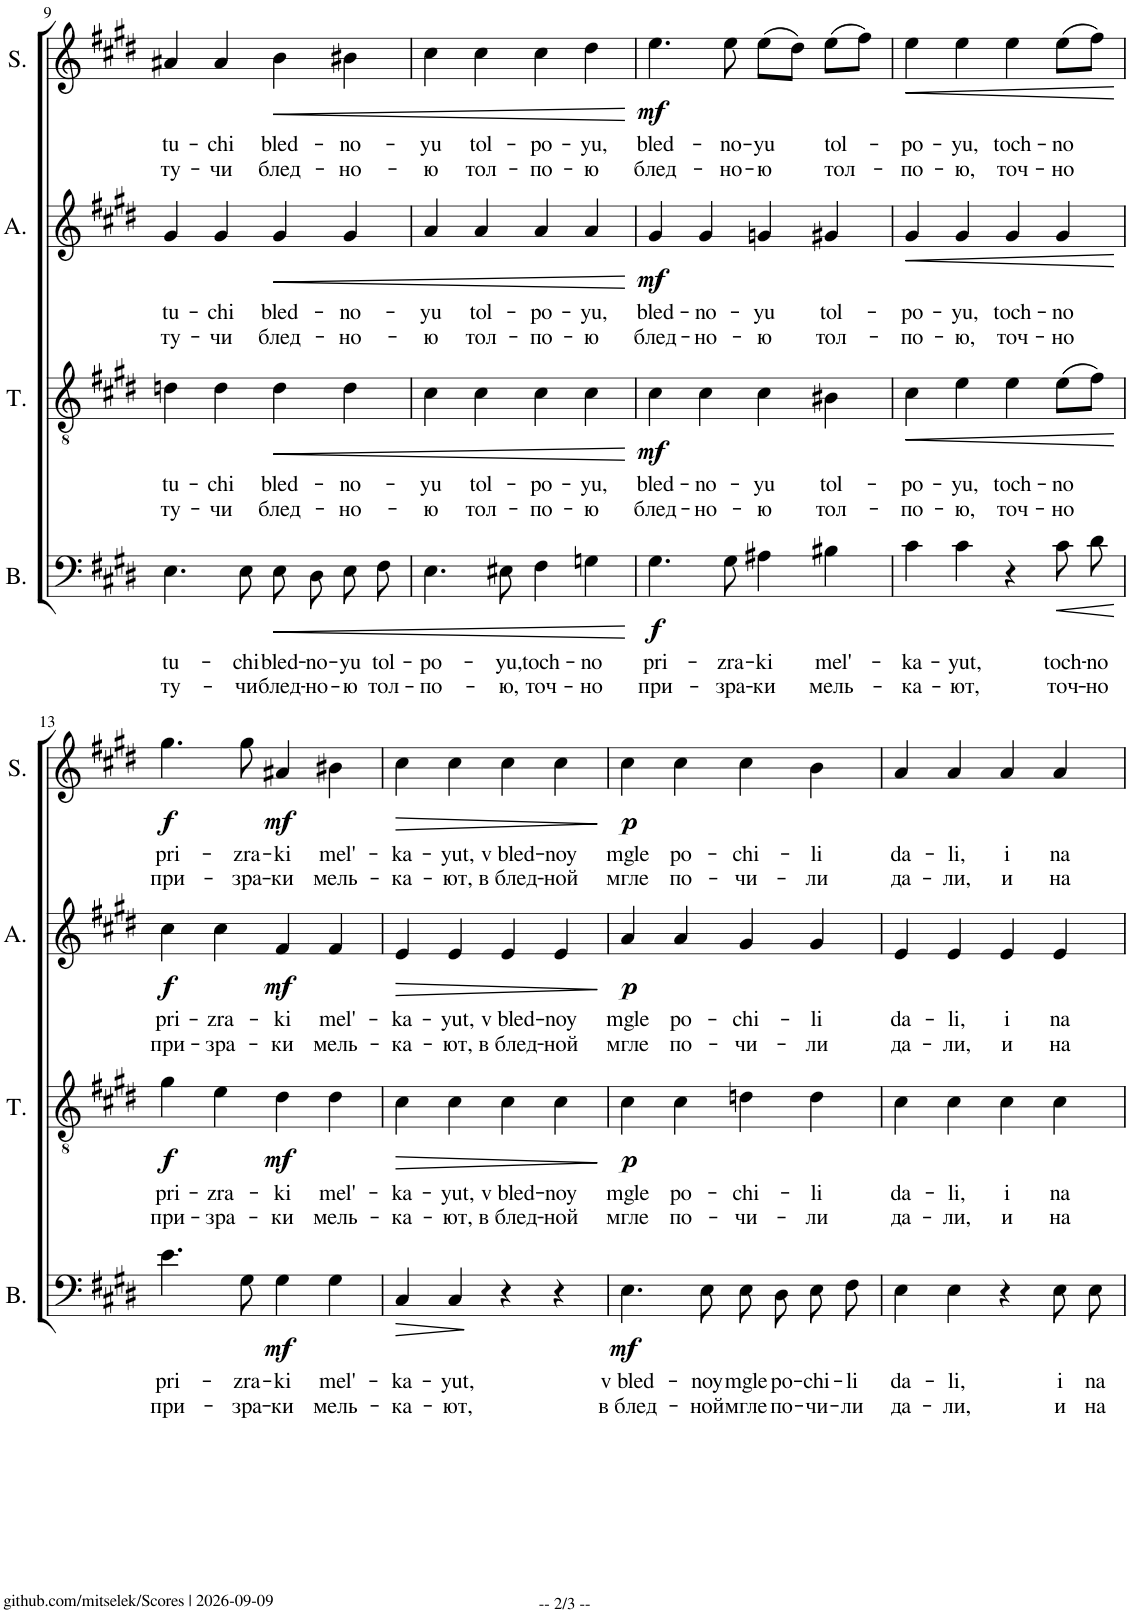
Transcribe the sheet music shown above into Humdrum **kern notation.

**kern	**text	**text	**dynam	**kern	**text	**text	**dynam	**kern	**text	**text	**dynam	**kern	**text	**text	**dynam
*part4	*part4	*part4	*part4	*part3	*part3	*part3	*part3	*part2	*part2	*part2	*part2	*part1	*part1	*part1	*part1
*staff4	*staff4	*staff4	*staff4	*staff3	*staff3	*staff3	*staff3	*staff2	*staff2	*staff2	*staff2	*staff1	*staff1	*staff1	*staff1
*I"Bass	*	*	*	*I"Tenor	*	*	*	*I"Alto	*	*	*	*I"Soprano	*	*	*
*I'B.	*	*	*	*I'T.	*	*	*	*I'A.	*	*	*	*I'S.	*	*	*
!!LO:PB:g=z
*clefF4	*	*	*	*clefGv2	*	*	*	*clefG2	*	*	*	*clefG2	*	*	*
*	*	*	*	*	*	*	*	*Trd1c2	*	*	*	*	*	*	*
*k[f#c#g#d#]	*	*	*	*k[f#c#g#d#]	*	*	*	*k[f#c#g#d#]	*	*	*	*k[f#c#g#d#]	*	*	*
*M4/4	*	*	*	*M4/4	*	*	*	*M4/4	*	*	*	*M4/4	*	*	*
=9	=9	=9	=9	=9	=9	=9	=9	=9	=9	=9	=9	=9	=9	=9	=9
!	!LO:LY:b	!LO:LY:b	!	!	!LO:LY:b	!LO:LY:b	!	!	!LO:LY:b	!LO:LY:b	!	!	!LO:LY:b	!LO:LY:b	!
4.E\	tu-	ту-	.	4dn\	tu-	ту-	.	4g#/	tu-	ту-	.	4a#X/	tu-	ту-	.
!	!	!	!	!	!LO:LY:b	!LO:LY:b	!	!	!LO:LY:b	!LO:LY:b	!	!	!LO:LY:b	!LO:LY:b	!
.	.	.	.	4d\	-chi	-чи	.	4g#/	-chi	-чи	.	4a#/	-chi	-чи	.
!	!LO:LY:b	!LO:LY:b	!	!	!	!	!	!	!	!	!	!	!	!	!
8E\	-chi	-чи	.	.	.	.	.	.	.	.	.	.	.	.	.
!	!LO:LY:b	!LO:LY:b	!LO:HP:b	!	!LO:LY:b	!LO:LY:b	!LO:HP:b	!	!LO:LY:b	!LO:LY:b	!LO:HP:b	!	!LO:LY:b	!LO:LY:b	!LO:HP:b
8E\L	bled-	блед-	<	4d\	bled-	блед-	<	4g#/	bled-	блед-	<	4b\	bled-	блед-	<
!	!LO:LY:b	!LO:LY:b	!	!	!	!	!	!	!	!	!	!	!	!	!
8D#\J	-no-	-но-	.	.	.	.	.	.	.	.	.	.	.	.	.
!	!LO:LY:b	!LO:LY:b	!	!	!LO:LY:b	!LO:LY:b	!	!	!LO:LY:b	!LO:LY:b	!	!	!LO:LY:b	!LO:LY:b	!
8E\L	-yu	-ю	.	4d\	-no-	-но-	.	4g#/	-no-	-но-	.	4b#X\	-no-	-но-	.
!	!LO:LY:b	!LO:LY:b	!	!	!	!	!	!	!	!	!	!	!	!	!
8F#\J	tol-	тол-	.	.	.	.	.	.	.	.	.	.	.	.	.
=10	=10	=10	=10	=10	=10	=10	=10	=10	=10	=10	=10	=10	=10	=10	=10
!	!LO:LY:b	!LO:LY:b	!	!	!LO:LY:b	!LO:LY:b	!	!	!LO:LY:b	!LO:LY:b	!	!	!LO:LY:b	!LO:LY:b	!
4.E\	-po-	-по-	.	4c#\	-yu	-ю	.	4a/	-yu	-ю	.	4cc#\	-yu	-ю	.
!	!	!	!	!	!LO:LY:b	!LO:LY:b	!	!	!LO:LY:b	!LO:LY:b	!	!	!LO:LY:b	!LO:LY:b	!
.	.	.	.	4c#\	tol-	тол-	.	4a/	tol-	тол-	.	4cc#\	tol-	тол-	.
!	!LO:LY:b	!LO:LY:b	!	!	!	!	!	!	!	!	!	!	!	!	!
8E#X\	-yu,	-ю,	.	.	.	.	.	.	.	.	.	.	.	.	.
!	!LO:LY:b	!LO:LY:b	!	!	!LO:LY:b	!LO:LY:b	!	!	!LO:LY:b	!LO:LY:b	!	!	!LO:LY:b	!LO:LY:b	!
4F#\	toch-	точ-	.	4c#\	-po-	-по-	.	4a/	-po-	-по-	.	4cc#\	-po-	-по-	.
!	!LO:LY:b	!LO:LY:b	!	!	!LO:LY:b	!LO:LY:b	!	!	!LO:LY:b	!LO:LY:b	!	!	!LO:LY:b	!LO:LY:b	!
4Gn\	-no	-но	.	4c#\	-yu,	-ю	.	4a/	-yu,	-ю	.	4dd#\	-yu,	-ю	.
.	.	.	[	.	.	.	[	.	.	.	[	.	.	.	[
=11	=11	=11	=11	=11	=11	=11	=11	=11	=11	=11	=11	=11	=11	=11	=11
!	!LO:LY:b	!LO:LY:b	!LO:DY:b	!	!LO:LY:b	!LO:LY:b	!LO:DY:b	!	!LO:LY:b	!LO:LY:b	!LO:DY:b	!	!LO:LY:b	!LO:LY:b	!LO:DY:b
4.G#\	pri-	при-	f	4c#\	bled-	блед-	mf	4g#/	bled-	блед-	mf	4.ee\	bled-	блед-	mf
!	!	!	!	!	!LO:LY:b	!LO:LY:b	!	!	!LO:LY:b	!LO:LY:b	!	!	!	!	!
.	.	.	.	4c#\	-no-	-но-	.	4g#/	-no-	-но-	.	.	.	.	.
!	!LO:LY:b	!LO:LY:b	!	!	!	!	!	!	!	!	!	!	!LO:LY:b	!LO:LY:b	!
8G#\	-zra-	-зра-	.	.	.	.	.	.	.	.	.	8ee\	-no-	-но-	.
!	!LO:LY:b	!LO:LY:b	!	!	!LO:LY:b	!LO:LY:b	!	!	!LO:LY:b	!LO:LY:b	!	!	!LO:LY:b	!LO:LY:b	!
4A#X\	-ki	-ки	.	4c#\	-yu	-ю	.	4gn/	-yu	-ю	.	(8ee\L	-yu	-ю	.
.	.	.	.	.	.	.	.	.	.	.	.	8dd#\J)	.	.	.
!	!LO:LY:b	!LO:LY:b	!	!	!LO:LY:b	!LO:LY:b	!	!	!LO:LY:b	!LO:LY:b	!	!	!LO:LY:b	!LO:LY:b	!
4B#X\	mel'-	мель-	.	4B#X\	tol-	тол-	.	4g#X/	tol-	тол-	.	(8ee\L	tol-	тол-	.
.	.	.	.	.	.	.	.	.	.	.	.	8ff#\J)	.	.	.
=12	=12	=12	=12	=12	=12	=12	=12	=12	=12	=12	=12	=12	=12	=12	=12
!	!LO:LY:b	!LO:LY:b	!	!	!LO:LY:b	!LO:LY:b	!LO:HP:b	!	!LO:LY:b	!LO:LY:b	!LO:HP:b	!	!LO:LY:b	!LO:LY:b	!LO:HP:b
4c#\	-ka-	-ка-	.	4c#\	-po-	-по-	<	4g#/	-po-	-по-	<	4ee\	-po-	-по-	<
!	!LO:LY:b	!LO:LY:b	!	!	!LO:LY:b	!LO:LY:b	!	!	!LO:LY:b	!LO:LY:b	!	!	!LO:LY:b	!LO:LY:b	!
4c#\	-yut,	-ют,	.	4e\	-yu,	-ю,	.	4g#/	-yu,	-ю,	.	4ee\	-yu,	-ю,	.
!	!	!	!	!	!LO:LY:b	!LO:LY:b	!	!	!LO:LY:b	!LO:LY:b	!	!	!LO:LY:b	!LO:LY:b	!
4r	.	.	.	4e\	toch-	точ-	.	4g#/	toch-	точ-	.	4ee\	toch-	точ-	.
!	!LO:LY:b	!LO:LY:b	!LO:HP:b	!	!LO:LY:b	!LO:LY:b	!	!	!LO:LY:b	!LO:LY:b	!	!	!LO:LY:b	!LO:LY:b	!
8c#\L	toch-	точ-	<	(8e\L	-no	-но	.	4g#/	-no	-но	.	(8ee\L	-no	-но	.
!	!LO:LY:b	!LO:LY:b	!	!	!	!	!	!	!	!	!	!	!	!	!
8d#\J	-no	-но	.	8f#\J)	.	.	.	.	.	.	.	8ff#\J)	.	.	.
.	.	.	[	.	.	.	[	.	.	.	[	.	.	.	[
!!LO:LB:g=z
=13	=13	=13	=13	=13	=13	=13	=13	=13	=13	=13	=13	=13	=13	=13	=13
!	!LO:LY:b	!LO:LY:b	!	!	!LO:LY:b	!LO:LY:b	!LO:DY:b	!	!LO:LY:b	!LO:LY:b	!LO:DY:b	!	!LO:LY:b	!LO:LY:b	!LO:DY:b
4.e\	pri-	при-	.	4g#\	pri-	при-	f	4cc#\	pri-	при-	f	4.gg#\	pri-	при-	f
!	!	!	!	!	!LO:LY:b	!LO:LY:b	!	!	!LO:LY:b	!LO:LY:b	!	!	!	!	!
.	.	.	.	4e\	-zra-	-зра-	.	4cc#\	-zra-	-зра-	.	.	.	.	.
!	!LO:LY:b	!LO:LY:b	!	!	!	!	!	!	!	!	!	!	!LO:LY:b	!LO:LY:b	!
8G#\	-zra-	-зра-	.	.	.	.	.	.	.	.	.	8gg#\	-zra-	-зра-	.
!	!LO:LY:b	!LO:LY:b	!LO:DY:b	!	!LO:LY:b	!LO:LY:b	!LO:DY:b	!	!LO:LY:b	!LO:LY:b	!LO:DY:b	!	!LO:LY:b	!LO:LY:b	!LO:DY:b
4G#\	-ki	-ки	mf	4d#\	-ki	-ки	mf	4f#/	-ki	-ки	mf	4a#X/	-ki	-ки	mf
!	!LO:LY:b	!LO:LY:b	!	!	!LO:LY:b	!LO:LY:b	!	!	!LO:LY:b	!LO:LY:b	!	!	!LO:LY:b	!LO:LY:b	!
4G#\	mel'-	мель-	.	4d#\	mel'-	мель-	.	4f#/	mel'-	мель-	.	4b#X\	mel'-	мель-	.
=14	=14	=14	=14	=14	=14	=14	=14	=14	=14	=14	=14	=14	=14	=14	=14
!	!LO:LY:b	!LO:LY:b	!LO:HP:b	!	!LO:LY:b	!LO:LY:b	!LO:HP:b	!	!LO:LY:b	!LO:LY:b	!LO:HP:b	!	!LO:LY:b	!LO:LY:b	!LO:HP:b
4C#/	-ka-	-ка-	>	4c#\	-ka-	-ка-	>	4e/	-ka-	-ка-	>	4cc#\	-ka-	-ка-	>
!	!LO:LY:b	!LO:LY:b	!	!	!LO:LY:b	!LO:LY:b	!	!	!LO:LY:b	!LO:LY:b	!	!	!LO:LY:b	!LO:LY:b	!
4C#/	-yut,	-ют,	.	4c#\	-yut,	-ют,	.	4e/	-yut,	-ют,	.	4cc#\	-yut,	-ют,	.
!	!	!	!	!	!LO:LY:b	!LO:LY:b	!	!	!LO:LY:b	!LO:LY:b	!	!	!LO:LY:b	!LO:LY:b	!
4r	.	.	]	4c#\	v bled-	в блед-	.	4e/	v bled-	в блед-	.	4cc#\	v bled-	в блед-	.
!	!	!	!	!	!LO:LY:b	!LO:LY:b	!	!	!LO:LY:b	!LO:LY:b	!	!	!LO:LY:b	!LO:LY:b	!
4r	.	.	.	4c#\	-noy	-ной	.	4e/	-noy	-ной	.	4cc#\	-noy	-ной	.
.	.	.	.	.	.	.	]	.	.	.	]	.	.	.	]
=15	=15	=15	=15	=15	=15	=15	=15	=15	=15	=15	=15	=15	=15	=15	=15
!	!LO:LY:b	!LO:LY:b	!LO:DY:b	!	!LO:LY:b	!LO:LY:b	!LO:DY:b	!	!LO:LY:b	!LO:LY:b	!LO:DY:b	!	!LO:LY:b	!LO:LY:b	!LO:DY:b
4.E\	v bled-	в блед-	mf	4c#\	mgle	мгле	p	4a/	mgle	мгле	p	4cc#\	mgle	мгле	p
!	!	!	!	!	!LO:LY:b	!LO:LY:b	!	!	!LO:LY:b	!LO:LY:b	!	!	!LO:LY:b	!LO:LY:b	!
.	.	.	.	4c#\	po-	по-	.	4a/	po-	по-	.	4cc#\	po-	по-	.
!	!LO:LY:b	!LO:LY:b	!	!	!	!	!	!	!	!	!	!	!	!	!
8E\	-noy	-ной	.	.	.	.	.	.	.	.	.	.	.	.	.
!	!LO:LY:b	!LO:LY:b	!	!	!LO:LY:b	!LO:LY:b	!	!	!LO:LY:b	!LO:LY:b	!	!	!LO:LY:b	!LO:LY:b	!
8E\L	mgle	мгле	.	4dn\	-chi-	-чи-	.	4g#/	-chi-	-чи-	.	4cc#\	-chi-	-чи-	.
!	!LO:LY:b	!LO:LY:b	!	!	!	!	!	!	!	!	!	!	!	!	!
8D#\J	po-	по-	.	.	.	.	.	.	.	.	.	.	.	.	.
!	!LO:LY:b	!LO:LY:b	!	!	!LO:LY:b	!LO:LY:b	!	!	!LO:LY:b	!LO:LY:b	!	!	!LO:LY:b	!LO:LY:b	!
8E\L	-chi-	-чи-	.	4d\	-li	-ли	.	4g#/	-li	-ли	.	4b\	-li	-ли	.
!	!LO:LY:b	!LO:LY:b	!	!	!	!	!	!	!	!	!	!	!	!	!
8F#\J	-li	-ли	.	.	.	.	.	.	.	.	.	.	.	.	.
=16	=16	=16	=16	=16	=16	=16	=16	=16	=16	=16	=16	=16	=16	=16	=16
!	!LO:LY:b	!LO:LY:b	!	!	!LO:LY:b	!LO:LY:b	!	!	!LO:LY:b	!LO:LY:b	!	!	!LO:LY:b	!LO:LY:b	!
4E\	da-	да-	.	4c#\	da-	да-	.	4e/	da-	да-	.	4a/	da-	да-	.
!	!LO:LY:b	!LO:LY:b	!	!	!LO:LY:b	!LO:LY:b	!	!	!LO:LY:b	!LO:LY:b	!	!	!LO:LY:b	!LO:LY:b	!
4E\	-li,	-ли,	.	4c#\	-li,	-ли,	.	4e/	-li,	-ли,	.	4a/	-li,	-ли,	.
!	!	!	!	!	!LO:LY:b	!LO:LY:b	!	!	!LO:LY:b	!LO:LY:b	!	!	!LO:LY:b	!LO:LY:b	!
4r	.	.	.	4c#\	i	и	.	4e/	i	и	.	4a/	i	и	.
!	!LO:LY:b	!LO:LY:b	!	!	!LO:LY:b	!LO:LY:b	!	!	!LO:LY:b	!LO:LY:b	!	!	!LO:LY:b	!LO:LY:b	!
8E\L	i	и	.	4c#\	na	на	.	4e/	na	на	.	4a/	na	на	.
!	!LO:LY:b	!LO:LY:b	!	!	!	!	!	!	!	!	!	!	!	!	!
8E\J	na	на	.	.	.	.	.	.	.	.	.	.	.	.	.
=	=	=	=	=	=	=	=	=	=	=	=	=	=	=	=
*-	*-	*-	*-	*-	*-	*-	*-	*-	*-	*-	*-	*-	*-	*-	*-
